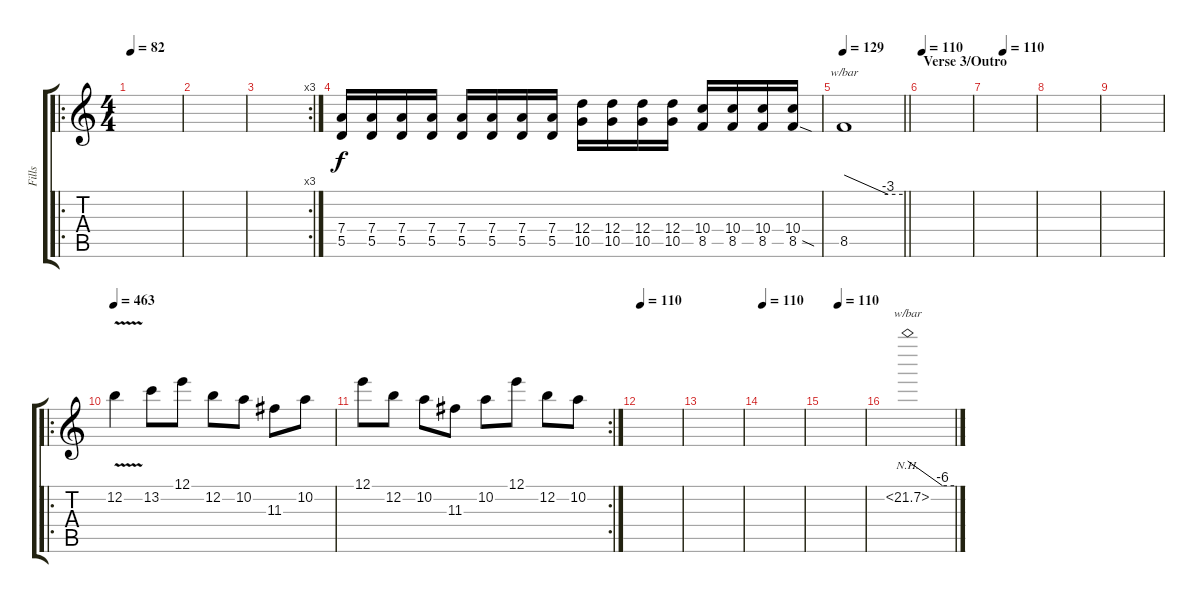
\track ("Fills" "Fills") {instrument distortionguitar}
\staff {score tabs}
\tuning (E4 B3 G3 D3 A2 E2) {hide}
\ro
\ts (4 4)
\tempo 82
\clef g2
\ks c
|
|
\rc 3
|
(7.4 5.5).16 (7.4 5.5).16 (7.4 5.5).16 (7.4 5.5).16 (7.4 5.5).16 (7.4 5.5).16 (7.4 5.5).16 (7.4 5.5).16 (12.4 10.5).16 (12.4 10.5).16 (12.4 10.5).16 (12.4 10.5).16 (10.4 8.5).16 (10.4 8.5).16 (10.4 8.5).16 (10.4 8.5{sod}).16 |
\tempo 129
\barLineRight lightlight
8.5.1{tbe (custom default 0 0 45 -12 60 -12)} |
\section ("" "Verse 3/Outro")
\tempo 110
|
\tempo (110 0.3541666666666667)
|
|
|
\ro
\tempo 463
12.2{v}.4 13.2.8 12.1.8 12.2.8 10.2.8 11.3.8 10.2.8 |
\rc 2
12.1.8 12.2.8 10.2.8 11.3.8 10.2.8 12.1.8 12.2.8 10.2.8 |
\tempo 110
|
|
\tempo 110
|
\tempo (110 0.3541666666666667)
|
21.2{nh}.1{tbe (custom default 0 0 45 -24 60 -24)}
